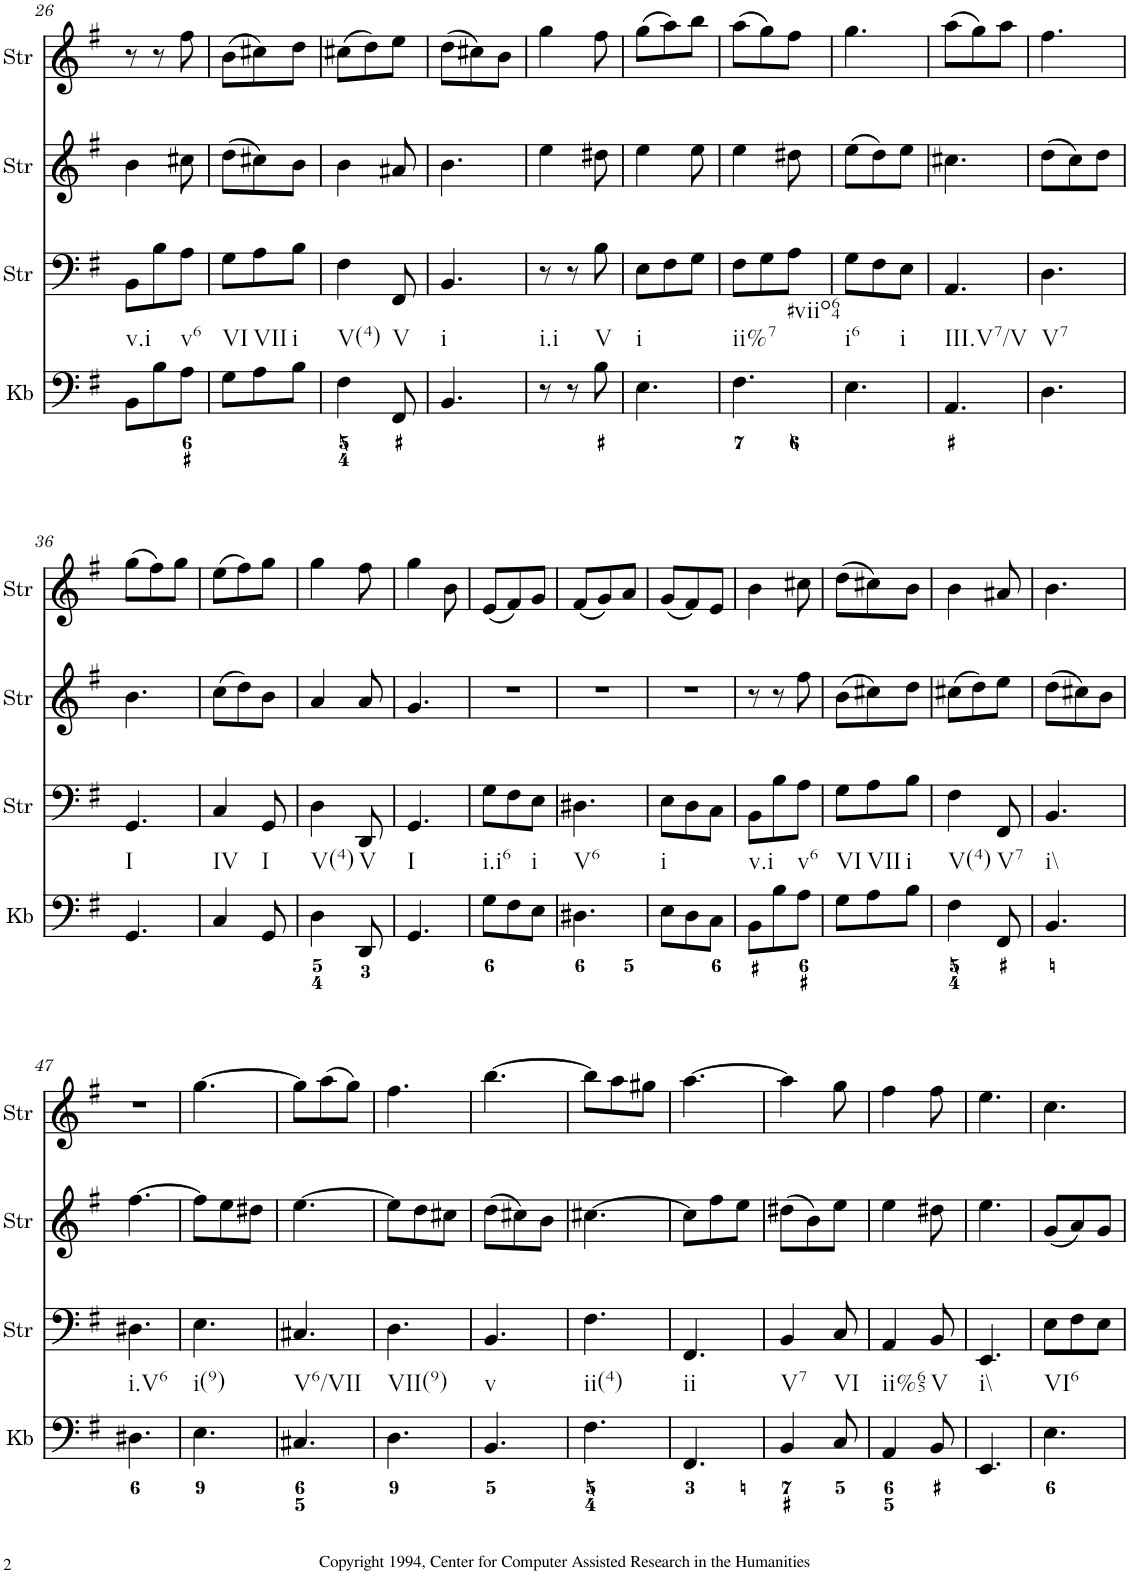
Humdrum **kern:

**kern	**kern	**kern	**kern
*part4	*part3	*part2	*part1
*staff4	*staff3	*staff2	*staff1
*I"Keyboard	*I"StringInstrument	*I"StringInstrument	*I"StringInstrument
*I'Kb	*I'Str	*I'Str	*I'Str
!!LO:PB:g=z
*clefF4	*clefF4	*clefG2	*clefG2
*k[f#]	*k[f#]	*k[f#]	*k[f#]
*M3/8	*M3/8	*M3/8	*M3/8
=26	=26	=26	=26
!LO:TX:b:t=v.i	!	!	!
8BB\L	8BB\L	4b\	8r
8B\	8B\	.	8r
!LO:TX:b:t=v6	!	!	!
8A\J	8A\J	8cc#X\	8ff#\
=27	=27	=27	=27
!LO:TX:b:t=VI	!	!	!
8G\L	8G\L	(8dd\L	(8b\L
!LO:TX:b:t=VII	!	!	!
8A\	8A\	8cc#X\)	8cc#X\)
!LO:TX:b:t=i	!	!	!
8B\J	8B\J	8b\J	8dd\J
=28	=28	=28	=28
!LO:TX:b:t=V(4)	!	!	!
4F#\	4F#\	4b\	(8cc#X\L
.	.	.	8dd\)
!LO:TX:b:t=V	!	!	!
8FF#/	8FF#/	8a#X/	8ee\J
=29	=29	=29	=29
!LO:TX:b:t=i	!	!	!
4.BB/	4.BB/	4.b\	(8dd\L
.	.	.	8cc#X\)
.	.	.	8b\J
=30	=30	=30	=30
!LO:TX:b:t=i.i	!	!	!
8r	8r	4ee\	4gg\
8r	8r	.	.
!LO:TX:b:t=V	!	!	!
8B\	8B\	8dd#X\	8ff#\
=31	=31	=31	=31
!LO:TX:b:t=i	!	!	!
4.E\	8E\L	4ee\	(8gg\L
.	8F#\	.	8aa\)
.	8G\J	8ee\	8bb\J
=32	=32	=32	=32
!LO:TX:b:t=ii%7	!	!	!
!LO:TX:b:t=#viio64	!	!	!
4.F#\	8F#\L	4ee\	(8aa\L
.	8G\	.	8gg\)
.	8A\J	8dd#X\	8ff#\J
=33	=33	=33	=33
!LO:TX:b:t=i6	!	!	!
!LO:TX:b:t=i	!	!	!
4.E\	8G\L	(8ee\L	4.gg\
.	8F#\	8dd\)	.
.	8E\J	8ee\J	.
=34	=34	=34	=34
!LO:TX:b:t=III.V7/V	!	!	!
4.AA/	4.AA/	4.cc#X\	(8aa\L
.	.	.	8gg\)
.	.	.	8aa\J
=35	=35	=35	=35
!LO:TX:b:t=V7	!	!	!
4.D\	4.D\	(8dd\L	4.ff#\
.	.	8cc\)	.
.	.	8dd\J	.
!!LO:LB:g=z
=36	=36	=36	=36
!LO:TX:b:t=I	!	!	!
4.GG/	4.GG/	4.b\	(8gg\L
.	.	.	8ff#\)
.	.	.	8gg\J
=37	=37	=37	=37
!LO:TX:b:t=IV	!	!	!
4C/	4C/	(8cc\L	(8ee\L
.	.	8dd\)	8ff#\)
!LO:TX:b:t=I	!	!	!
8GG/	8GG/	8b\J	8gg\J
=38	=38	=38	=38
!LO:TX:b:t=V(4)	!	!	!
4D\	4D\	4a/	4gg\
!LO:TX:b:t=V	!	!	!
8DD/	8DD/	8a/	8ff#\
=39	=39	=39	=39
!LO:TX:b:t=I	!	!	!
4.GG/	4.GG/	4.g/	4gg\
.	.	.	8b\
=40	=40	=40	=40
!LO:TX:b:t=i.i6	!	!	!
8G\L	8G\L	4.r	(8e/L
8F#\	8F#\	.	8f#/)
!LO:TX:b:t=i	!	!	!
8E\J	8E\J	.	8g/J
=41	=41	=41	=41
!LO:TX:b:t=V6	!	!	!
4.D#X\	4.D#X\	4.r	(8f#/L
.	.	.	8g/)
.	.	.	8a/J
=42	=42	=42	=42
!LO:TX:b:t=i	!	!	!
8E\L	8E\L	4.r	(8g/L
8D\	8D\	.	8f#/)
8C\J	8C\J	.	8e/J
=43	=43	=43	=43
!LO:TX:b:t=v.i	!	!	!
8BB\L	8BB\L	8r	4b\
8B\	8B\	8r	.
!LO:TX:b:t=v6	!	!	!
8A\J	8A\J	8ff#\	8cc#X\
=44	=44	=44	=44
!LO:TX:b:t=VI	!	!	!
8G\L	8G\L	(8b\L	(8dd\L
!LO:TX:b:t=VII	!	!	!
8A\	8A\	8cc#X\)	8cc#X\)
!LO:TX:b:t=i	!	!	!
8B\J	8B\J	8dd\J	8b\J
=45	=45	=45	=45
!LO:TX:b:t=V(4)	!	!	!
4F#\	4F#\	(8cc#X\L	4b\
.	.	8dd\)	.
!LO:TX:b:t=V7	!	!	!
8FF#/	8FF#/	8ee\J	8a#X/
=46	=46	=46	=46
!LO:TX:b:t=i\\	!	!	!
4.BB/	4.BB/	(8dd\L	4.b\
.	.	8cc#X\)	.
.	.	8b\J	.
!!LO:LB:g=z
=47	=47	=47	=47
!LO:TX:b:t=i.V6	!	!	!
4.D#X\	4.D#X\	[4.ff#\	4.r
=48	=48	=48	=48
!LO:TX:b:t=i(9)	!	!	!
4.E\	4.E\	8ff#\L]	[4.gg\
.	.	8ee\	.
.	.	8dd#X\J	.
=49	=49	=49	=49
!LO:TX:b:t=V6/VII	!	!	!
4.C#X/	4.C#X/	[4.ee\	8gg\L]
.	.	.	(8aa\
.	.	.	8gg\J)
=50	=50	=50	=50
!LO:TX:b:t=VII(9)	!	!	!
4.D\	4.D\	8ee\L]	4.ff#\
.	.	8dd\	.
.	.	8cc#X\J	.
=51	=51	=51	=51
!LO:TX:b:t=v	!	!	!
4.BB/	4.BB/	(8dd\L	[4.bb\
.	.	8cc#X\)	.
.	.	8b\J	.
=52	=52	=52	=52
!LO:TX:b:t=ii(4)	!	!	!
4.F#\	4.F#\	[4.cc#X\	8bb\L]
.	.	.	8aa\
.	.	.	8gg#X\J
=53	=53	=53	=53
!LO:TX:b:t=ii	!	!	!
4.FF#/	4.FF#/	8cc#\L]	[4.aa\
.	.	8ff#\	.
.	.	8ee\J	.
=54	=54	=54	=54
!LO:TX:b:t=V7	!	!	!
4BB/	4BB/	(8dd#X\L	4aa\]
.	.	8b\)	.
!LO:TX:b:t=VI	!	!	!
8C/	8C/	8ee\J	8gg\
=55	=55	=55	=55
!LO:TX:b:t=ii%65	!	!	!
4AA/	4AA/	4ee\	4ff#\
!LO:TX:b:t=V	!	!	!
8BB/	8BB/	8dd#X\	8ff#\
=56	=56	=56	=56
!LO:TX:b:t=i\\	!	!	!
4.EE/	4.EE/	4.ee\	4.ee\
=57	=57	=57	=57
!LO:TX:b:t=VI6	!	!	!
4.E\	8E\L	(8g/L	4.cc\
.	8F#\	8a/)	.
.	8E\J	8g/J	.
=	=	=	=
*-	*-	*-	*-
